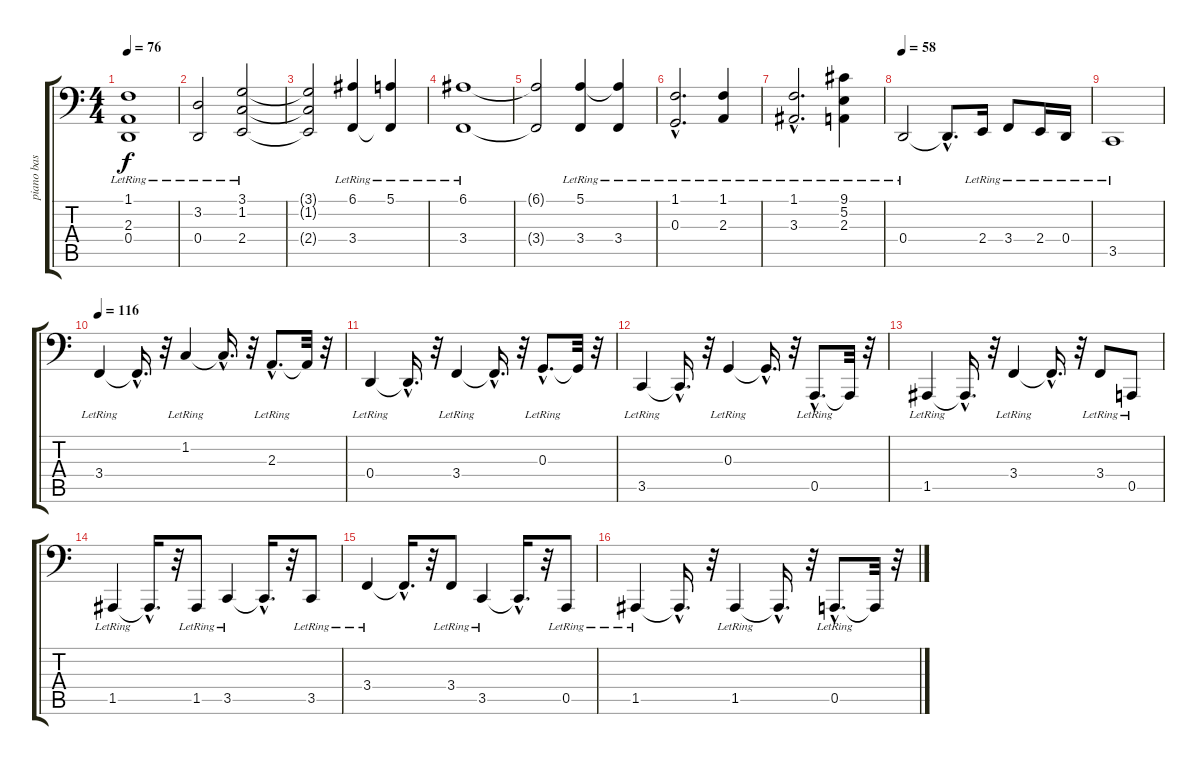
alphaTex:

\track ("piano bas" "piano bas") {instrument acousticgrandpiano}
\staff {score tabs}
\tuning (E3 B2 G2 D2 A1 E1) {hide}
\ts (4 4)
\tempo 76
\clef f4
\ks c
(1.1{lr} 2.3{lr} 0.4{lr}).1{dy f} |
(3.2{lr} 0.4{lr}).2 (3.1{lr} 1.2{lr} 2.4{lr}).2 |
(3.1{t} 1.2{t} 2.4{t}).2 (6.1{lr} 3.4{lr}).4 (5.1{lr} 3.4{t}).4 |
(6.1{lr} 3.4{lr}).1 |
(6.1{t} 3.4{t}).2 (5.1{lr} 3.4{lr}).4 (5.1{t} 3.4{lr}).4 |
(1.1{hac lr} 0.3{hac lr}).2{d} (1.1{lr} 2.3{lr}).4 |
(1.1{hac lr} 3.3{hac lr}).2{d} (9.1{lr} 5.2{lr} 2.3{lr}).4 |
\tempo 58
0.4{lr}.2 0.4{hac t}.8{d} 2.4{lr}.16 3.4{lr}.8 2.4{lr}.16 0.4{lr}.16 |
3.5{lr}.1 |
\tempo 116
3.4{lr}.4 3.4{hac t}.16{d} r.32 1.2{lr}.4 1.2{hac t}.16{d} r.32 2.3{hac lr}.8{d} 2.3{t}.32 r.32 |
0.4{lr}.4 0.4{hac t}.16{d} r.32 3.4{lr}.4 3.4{hac t}.16{d} r.32 0.3{hac lr}.8{d} 0.3{t}.32 r.32 |
3.5{lr}.4 3.5{hac t}.16{d} r.32 0.3{lr}.4 0.3{hac t}.16{d} r.32 0.5{hac lr}.8{d} 0.5{t}.32 r.32 |
1.5{lr}.4 1.5{hac t}.16{d} r.32 3.4{lr}.4 3.4{hac t}.16{d} r.32 3.4{lr}.8 0.5{lr}.8 |
1.5{lr}.4 1.5{hac t}.16{d} r.32 1.5{lr}.8 3.5{lr}.4 3.5{hac t}.16{d} r.32 3.5{lr}.8 |
3.4{lr}.4 3.4{hac t}.16{d} r.32 3.4{lr}.8 3.5{lr}.4 3.5{hac t}.16{d} r.32 0.5{lr}.8 |
1.5{lr}.4 1.5{hac t}.16{d} r.32 1.5{lr}.4 1.5{hac t}.16{d} r.32 0.5{hac lr}.8{d} 0.5{t}.32 r.32
